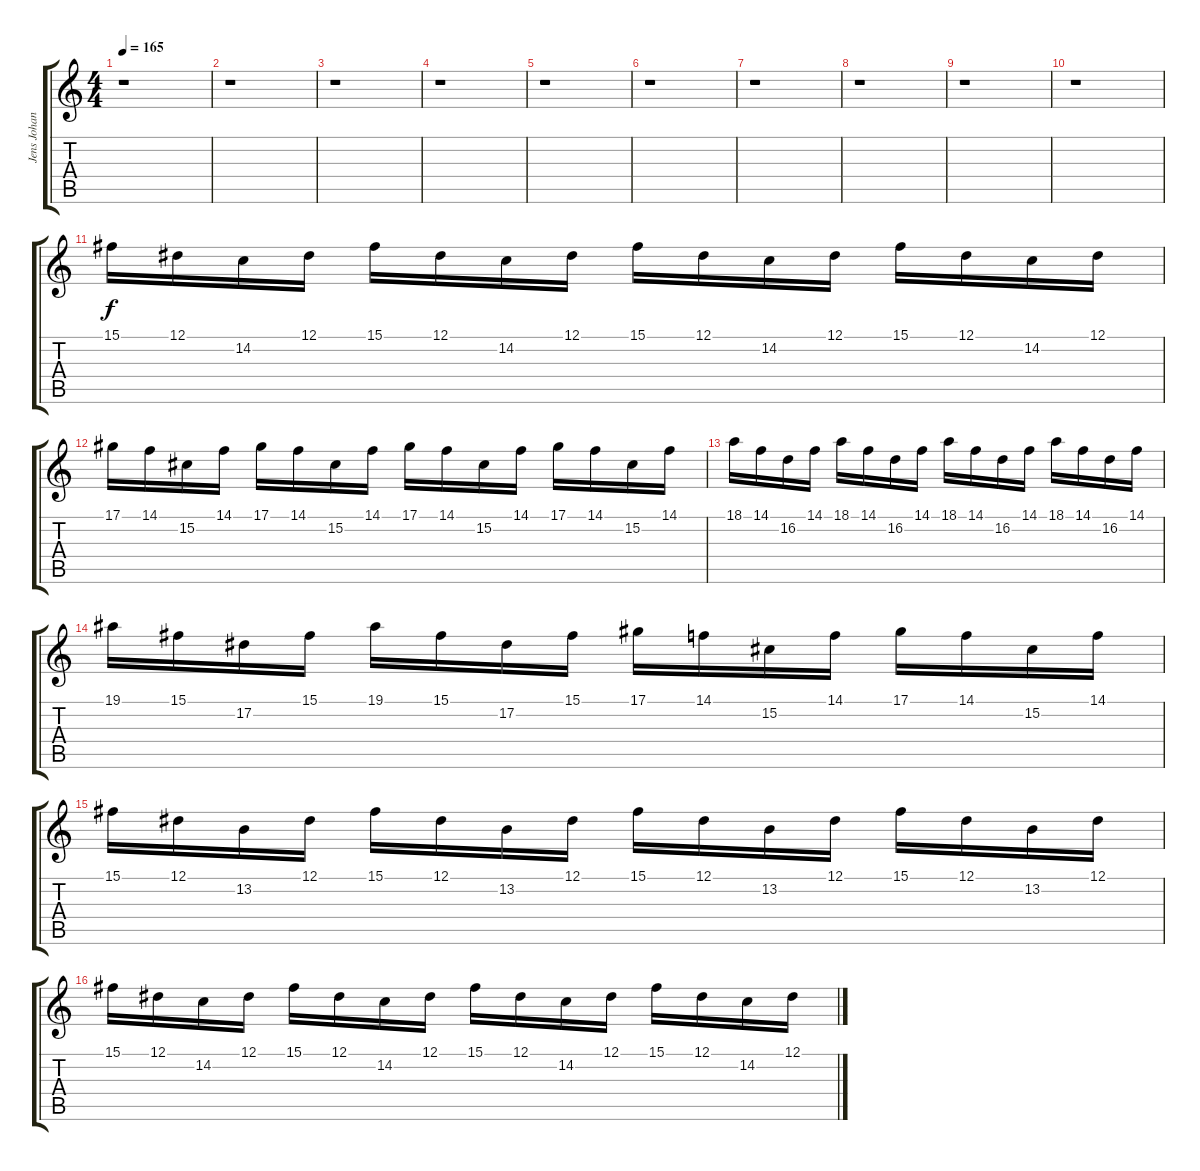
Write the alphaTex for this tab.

\track ("Jens Johansson" "Jens Johan") {instrument lead2sawtooth}
\staff {score tabs}
\tuning (Eb4 Bb3 Gb3 Db3 Ab2 Eb2) {hide}
\ts (4 4)
\tempo 165
\clef g2
\ks c
r.1{dy f} |
r.1 |
r.1 |
r.1 |
r.1 |
r.1 |
r.1 |
r.1 |
r.1 |
r.1 |
15.1.16 12.1.16 14.2.16 12.1.16 15.1.16 12.1.16 14.2.16 12.1.16 15.1.16 12.1.16 14.2.16 12.1.16 15.1.16 12.1.16 14.2.16 12.1.16 |
17.1.16 14.1.16 15.2.16 14.1.16 17.1.16 14.1.16 15.2.16 14.1.16 17.1.16 14.1.16 15.2.16 14.1.16 17.1.16 14.1.16 15.2.16 14.1.16 |
18.1.16 14.1.16 16.2.16 14.1.16 18.1.16 14.1.16 16.2.16 14.1.16 18.1.16 14.1.16 16.2.16 14.1.16 18.1.16 14.1.16 16.2.16 14.1.16 |
19.1.16 15.1.16 17.2.16 15.1.16 19.1.16 15.1.16 17.2.16 15.1.16 17.1.16 14.1.16 15.2.16 14.1.16 17.1.16 14.1.16 15.2.16 14.1.16 |
15.1.16 12.1.16 13.2.16 12.1.16 15.1.16 12.1.16 13.2.16 12.1.16 15.1.16 12.1.16 13.2.16 12.1.16 15.1.16 12.1.16 13.2.16 12.1.16 |
15.1.16 12.1.16 14.2.16 12.1.16 15.1.16 12.1.16 14.2.16 12.1.16 15.1.16 12.1.16 14.2.16 12.1.16 15.1.16 12.1.16 14.2.16 12.1.16
